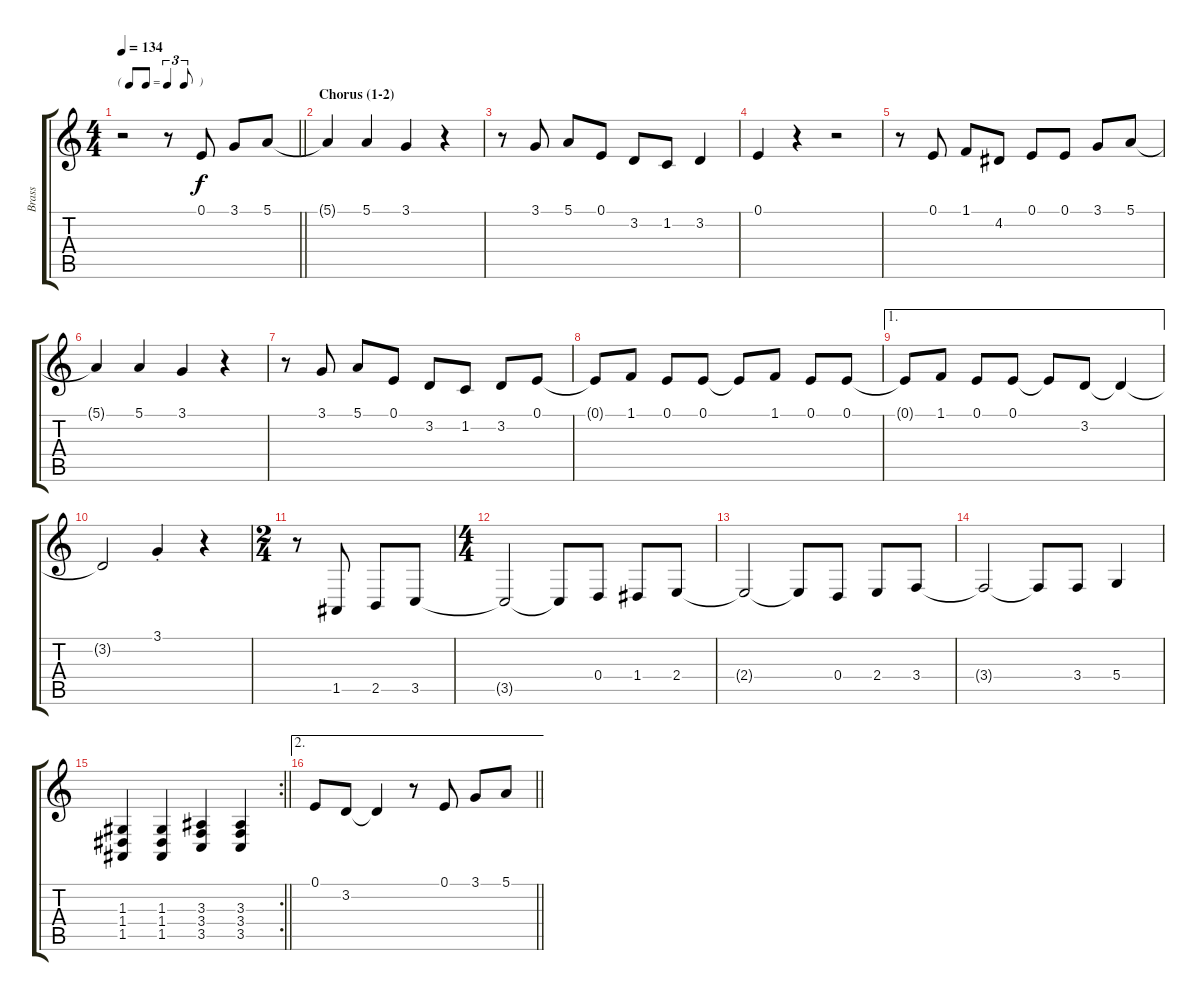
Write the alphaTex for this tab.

\track ("Brass" "Brass") {instrument brasssection}
\staff {score tabs}
\tuning (E4 B3 G3 D3 A2 E2) {hide}
\ts (4 4)
\tf triplet8th
\tempo 134
\clef g2
\barLineRight lightlight
\ks c
r.2{dy f} r.8 0.1.8 3.1.8 5.1.8 |
\section ("" "Chorus (1-2)")
5.1{t}.4 5.1.4 3.1.4 r.4 |
r.8 3.1.8 5.1.8 0.1.8 3.2.8 1.2.8 3.2.4 |
0.1.4 r.4 r.2 |
r.8 0.1.8 1.1.8 4.2.8 0.1.8 0.1.8 3.1.8 5.1.8 |
5.1{t}.4 5.1.4 3.1.4 r.4 |
r.8 3.1.8 5.1.8 0.1.8 3.2.8 1.2.8 3.2.8 0.1.8 |
0.1{t}.8 1.1.8 0.1.8 0.1.8 0.1{t}.8 1.1.8 0.1.8 0.1.8 |
\ae 1
0.1{t}.8 1.1.8 0.1.8 0.1.8 0.1{t}.8 3.2.8 3.2{t}.4 |
3.2{t}.2 3.1{st}.4 r.4 |
\ts (2 4)
r.8 1.5.8 2.5.8 3.5.8 |
\ts (4 4)
3.5{t}.2 3.5{t}.8 0.4.8 1.4.8 2.4.8 |
2.4{t}.2 2.4{t}.8 0.4.8 2.4.8 3.4.8 |
3.4{t}.2 3.4{t}.8 3.4.8 5.4.4 |
\rc 2
\barLineRight lightlight
(1.3 1.4 1.5).4 (1.3 1.4 1.5).4 (3.3 3.4 3.5).4 (3.3 3.4 3.5).4 |
\ae 2
\barLineRight lightlight
0.1.8 3.2.8 3.2{t}.4 r.8 0.1.8 3.1.8 5.1.8
